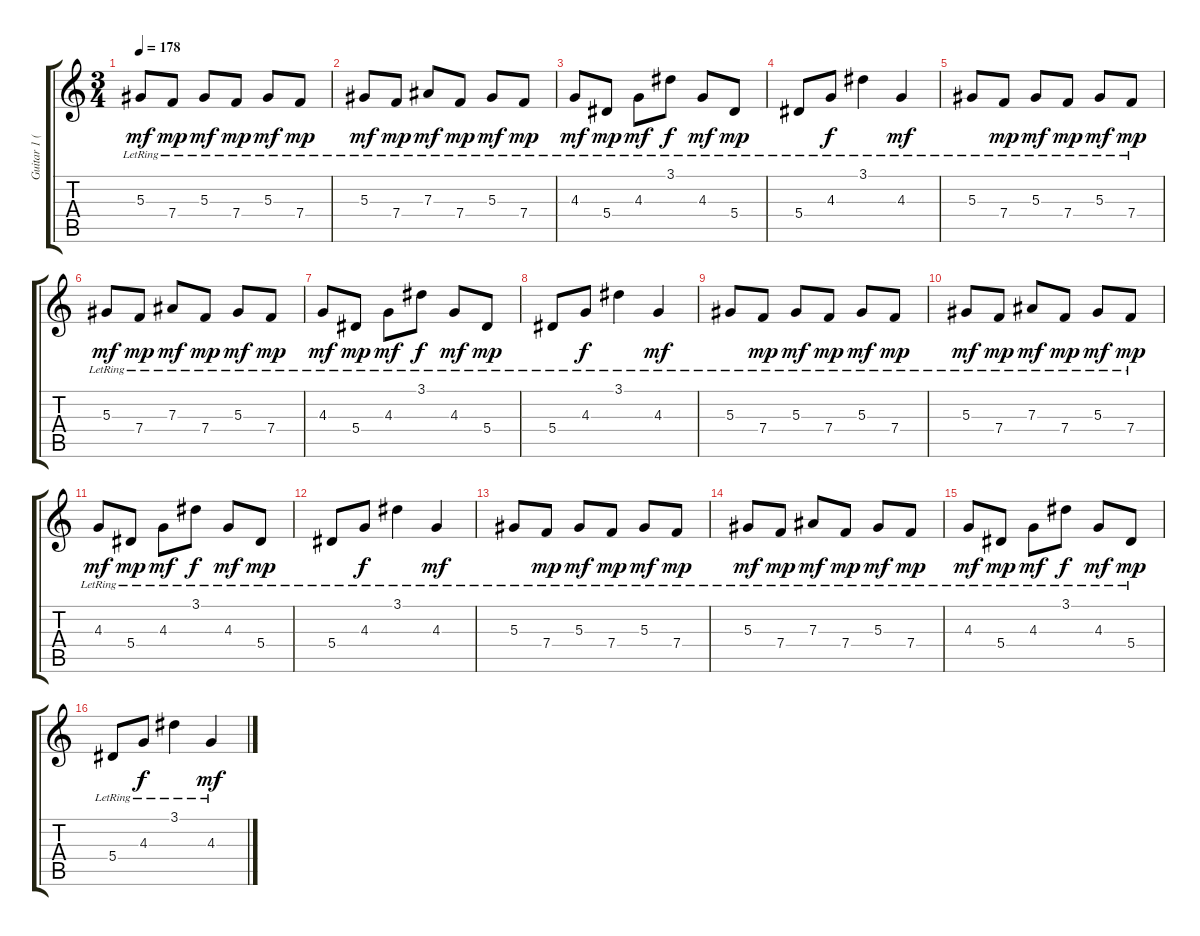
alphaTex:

\track ("Guitar 1 (Lead)" "Guitar 1 (") {instrument distortionguitar}
\staff {score tabs}
\tuning (C4 G3 Eb3 Bb2 F2 C2) {hide}
\ts (3 4)
\tempo 178
\clef g2
\ks c
5.3{lr}.8{dy mf} 7.4{lr}.8{dy mp} 5.3{lr}.8{dy mf} 7.4{lr}.8{dy mp} 5.3{lr}.8{dy mf} 7.4{lr}.8{dy mp} |
5.3{lr}.8{dy mf} 7.4{lr}.8{dy mp} 7.3{lr}.8{dy mf} 7.4{lr}.8{dy mp} 5.3{lr}.8{dy mf} 7.4{lr}.8{dy mp} |
4.3{lr}.8{dy mf} 5.4{lr}.8{dy mp} 4.3{lr}.8{dy mf} 3.1{lr}.8{dy f} 4.3{lr}.8{dy mf} 5.4{lr}.8{dy mp} |
5.4{lr}.8 4.3{lr}.8{dy f} 3.1{lr}.4 4.3{lr}.4{dy mf} |
5.3{lr}.8 7.4{lr}.8{dy mp} 5.3{lr}.8{dy mf} 7.4{lr}.8{dy mp} 5.3{lr}.8{dy mf} 7.4{lr}.8{dy mp} |
5.3{lr}.8{dy mf} 7.4{lr}.8{dy mp} 7.3{lr}.8{dy mf} 7.4{lr}.8{dy mp} 5.3{lr}.8{dy mf} 7.4{lr}.8{dy mp} |
4.3{lr}.8{dy mf} 5.4{lr}.8{dy mp} 4.3{lr}.8{dy mf} 3.1{lr}.8{dy f} 4.3{lr}.8{dy mf} 5.4{lr}.8{dy mp} |
5.4{lr}.8 4.3{lr}.8{dy f} 3.1{lr}.4 4.3{lr}.4{dy mf} |
5.3{lr}.8 7.4{lr}.8{dy mp} 5.3{lr}.8{dy mf} 7.4{lr}.8{dy mp} 5.3{lr}.8{dy mf} 7.4{lr}.8{dy mp} |
5.3{lr}.8{dy mf} 7.4{lr}.8{dy mp} 7.3{lr}.8{dy mf} 7.4{lr}.8{dy mp} 5.3{lr}.8{dy mf} 7.4{lr}.8{dy mp} |
4.3{lr}.8{dy mf} 5.4{lr}.8{dy mp} 4.3{lr}.8{dy mf} 3.1{lr}.8{dy f} 4.3{lr}.8{dy mf} 5.4{lr}.8{dy mp} |
5.4{lr}.8 4.3{lr}.8{dy f} 3.1{lr}.4 4.3{lr}.4{dy mf} |
5.3{lr}.8 7.4{lr}.8{dy mp} 5.3{lr}.8{dy mf} 7.4{lr}.8{dy mp} 5.3{lr}.8{dy mf} 7.4{lr}.8{dy mp} |
5.3{lr}.8{dy mf} 7.4{lr}.8{dy mp} 7.3{lr}.8{dy mf} 7.4{lr}.8{dy mp} 5.3{lr}.8{dy mf} 7.4{lr}.8{dy mp} |
4.3{lr}.8{dy mf} 5.4{lr}.8{dy mp} 4.3{lr}.8{dy mf} 3.1{lr}.8{dy f} 4.3{lr}.8{dy mf} 5.4{lr}.8{dy mp} |
5.4{lr}.8 4.3{lr}.8{dy f} 3.1{lr}.4 4.3{lr}.4{dy mf}
